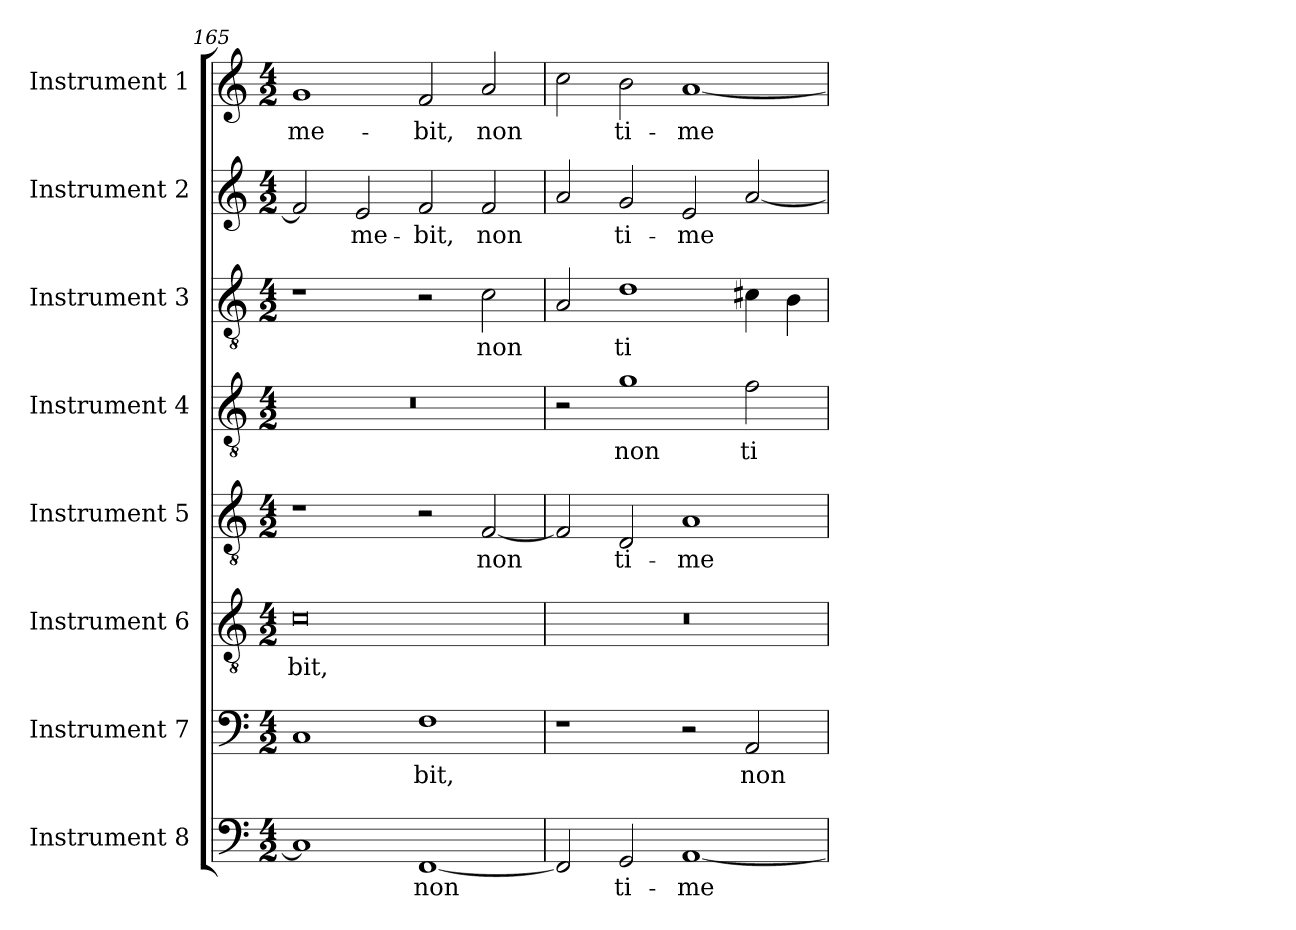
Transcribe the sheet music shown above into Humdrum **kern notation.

**kern	**text	**kern	**text	**kern	**text	**kern	**text	**kern	**text	**kern	**text	**kern	**text	**kern	**text
*part8	*part8	*part7	*part7	*part6	*part6	*part5	*part5	*part4	*part4	*part3	*part3	*part2	*part2	*part1	*part1
*staff8	*staff8	*staff7	*staff7	*staff6	*staff6	*staff5	*staff5	*staff4	*staff4	*staff3	*staff3	*staff2	*staff2	*staff1	*staff1
*I"Instrument 8	*	*I"Instrument 7	*	*I"Instrument 6	*	*I"Instrument 5	*	*I"Instrument 4	*	*I"Instrument 3	*	*I"Instrument 2	*	*I"Instrument 1	*
!!LO:PB:g=z
*clefF4	*	*clefF4	*	*clefGv2	*	*clefGv2	*	*clefGv2	*	*clefGv2	*	*clefG2	*	*clefG2	*
*k[]	*	*k[]	*	*k[]	*	*k[]	*	*k[]	*	*k[]	*	*k[]	*	*k[]	*
*C:	*	*C:	*	*C:	*	*C:	*	*C:	*	*C:	*	*C:	*	*C:	*
*M4/2	*	*M4/2	*	*M4/2	*	*M4/2	*	*M4/2	*	*M4/2	*	*M4/2	*	*M4/2	*
=165	=165	=165	=165	=165	=165	=165	=165	=165	=165	=165	=165	=165	=165	=165	=165
!	!LO:LY:b:cj	!	!LO:LY:b:cj	!	!LO:LY:b:cj	!	!	!	!	!	!	!	!LO:LY:b:cj	!	!LO:LY:b:cj
1C]	.	1C	--	0c	-bit,	1r	.	0r	.	1r	.	2f/]	--	1g	-me-
!	!	!	!	!	!	!	!	!	!	!	!	!	!LO:LY:b:cj	!	!
.	.	.	.	.	.	.	.	.	.	.	.	2e/	-me-	.	.
!	!LO:LY:b:cj	!	!LO:LY:b:cj	!	!	!	!	!	!	!	!	!	!LO:LY:b:cj	!	!LO:LY:b:cj
[<1FF	non	1F	-bit,	.	.	2r	.	.	.	2r	.	2f/	-bit,	2f/	-bit,
!	!	!	!	!	!	!	!LO:LY:b:cj	!	!	!	!LO:LY:b:cj	!	!LO:LY:b:cj	!	!LO:LY:b:cj
.	.	.	.	.	.	[<2F/	non	.	.	2c\	non	2f/	non	2a/	non
=166	=166	=166	=166	=166	=166	=166	=166	=166	=166	=166	=166	=166	=166	=166	=166
!	!LO:LY:b:cj	!	!	!	!	!	!LO:LY:b:cj	!	!	!	!LO:LY:b:cj	!	!LO:LY:b:cj	!	!LO:LY:b:cj
2FF/]	.	1r	.	0r	.	2F/]	.	2r	.	2A/	.	2a/	.	2cc\	.
!	!LO:LY:b:cj	!	!	!	!	!	!LO:LY:b:cj	!	!LO:LY:b:cj	!	!LO:LY:b:cj	!	!LO:LY:b:cj	!	!LO:LY:b:cj
2GG/	ti-	.	.	.	.	2D/	ti-	1g	non	1d	ti-	2g/	ti-	2b\	ti-
!	!LO:LY:b:cj	!	!	!	!	!	!LO:LY:b:cj	!	!	!	!	!	!LO:LY:b:cj	!	!LO:LY:b:cj
[<1AA	-me-	2r	.	.	.	1A	-me-	.	.	.	.	2e/	-me-	[<1a	-me-
!	!	!	!LO:LY:b:cj	!	!	!	!	!	!LO:LY:b:cj	!	!LO:LY:b:cj	!	!LO:LY:b:cj	!	!
.	.	2AA/	non	.	.	.	.	2f\	ti-	4c#X\	--	[<2a/	--	.	.
!	!	!	!	!	!	!	!	!	!	!	!LO:LY:b:cj	!	!	!	!
.	.	.	.	.	.	.	.	.	.	4B\	--	.	.	.	.
=	=	=	=	=	=	=	=	=	=	=	=	=	=	=	=
*-	*-	*-	*-	*-	*-	*-	*-	*-	*-	*-	*-	*-	*-	*-	*-
